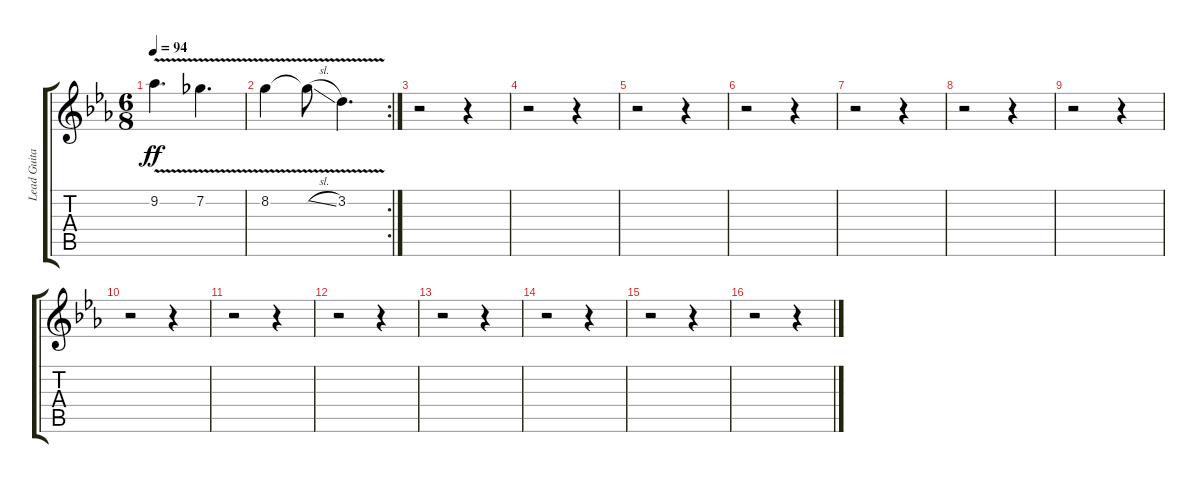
\track ("Lead Guitar 2" "Lead Guita") {instrument electricguitarjazz}
\staff {score tabs}
\tuning (E4 B3 G3 D3 A2 E2) {hide}
\ts (6 8)
\tempo 94
\clef g2
\ks eb
9.2{v}.4{d dy ff} 7.2{v}.4{d} |
\rc 2
8.2{v}.4 8.2{sl t}.8 3.2{v}.4{d} |
r.2 r.4 |
r.2 r.4 |
r.2 r.4 |
r.2 r.4 |
r.2 r.4 |
r.2 r.4 |
r.2 r.4 |
r.2 r.4 |
r.2 r.4 |
r.2 r.4 |
r.2 r.4 |
r.2 r.4 |
r.2 r.4 |
r.2 r.4
